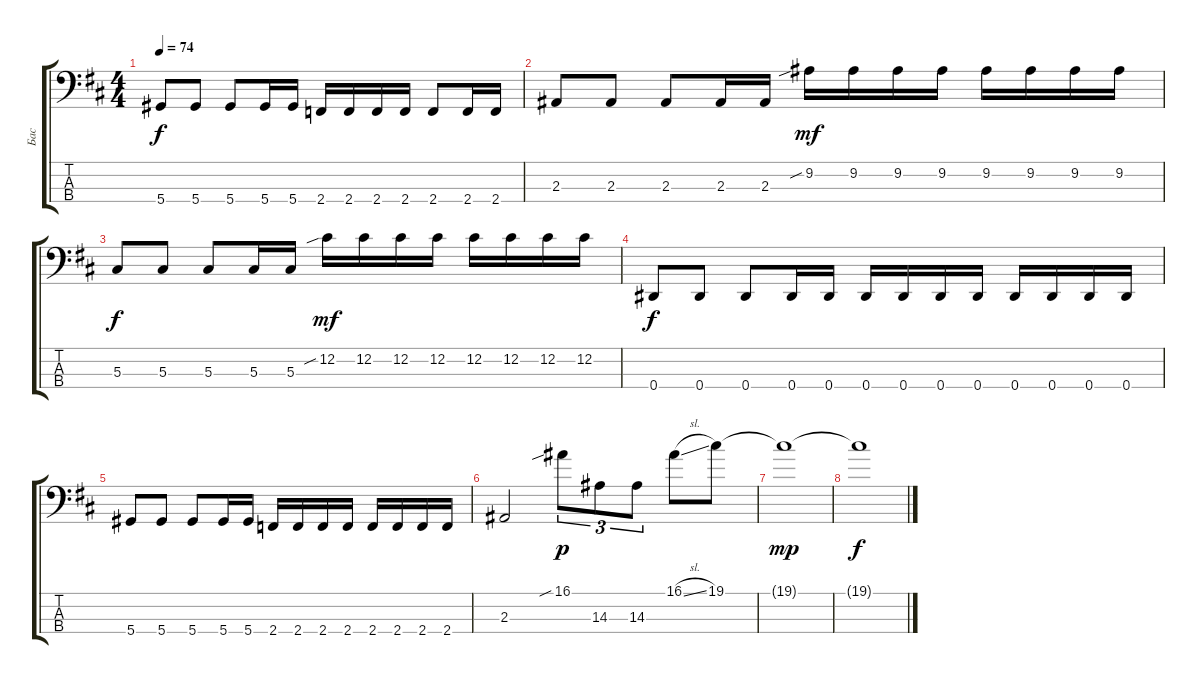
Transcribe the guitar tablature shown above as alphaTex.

\track ("Бас" "Бас") {instrument electricbassfinger}
\staff {score tabs}
\tuning (Gb2 Db2 Ab1 Eb1) {hide}
\ts (4 4)
\tempo 74
\clef f4
\ks bminor
5.4.8{dy f} 5.4.8 5.4.8 5.4.16 5.4.16 2.4.16 2.4.16 2.4.16 2.4.16 2.4.8 2.4.16 2.4.16 |
2.3.8 2.3.8 2.3.8 2.3.16 2.3.16 9.2{sib}.16{dy mf} 9.2.16 9.2.16 9.2.16 9.2.16 9.2.16 9.2.16 9.2.16 |
5.3.8{dy f} 5.3.8 5.3.8 5.3.16 5.3.16 12.2{sib}.16{dy mf} 12.2.16 12.2.16 12.2.16 12.2.16 12.2.16 12.2.16 12.2.16 |
0.4.8{dy f} 0.4.8 0.4.8 0.4.16 0.4.16 0.4.16 0.4.16 0.4.16 0.4.16 0.4.16 0.4.16 0.4.16 0.4.16 |
5.4.8 5.4.8 5.4.8 5.4.16 5.4.16 2.4.16 2.4.16 2.4.16 2.4.16 2.4.16 2.4.16 2.4.16 2.4.16 |
2.3.2 16.1{sib}.8{tu (3 2) dy p} 14.3.8{tu (3 2)} 14.3.8{tu (3 2)} 16.1{sl}.8 19.1.8 |
19.1{t}.1{dy mp volume 0} |
19.1{t}.1{dy f}
